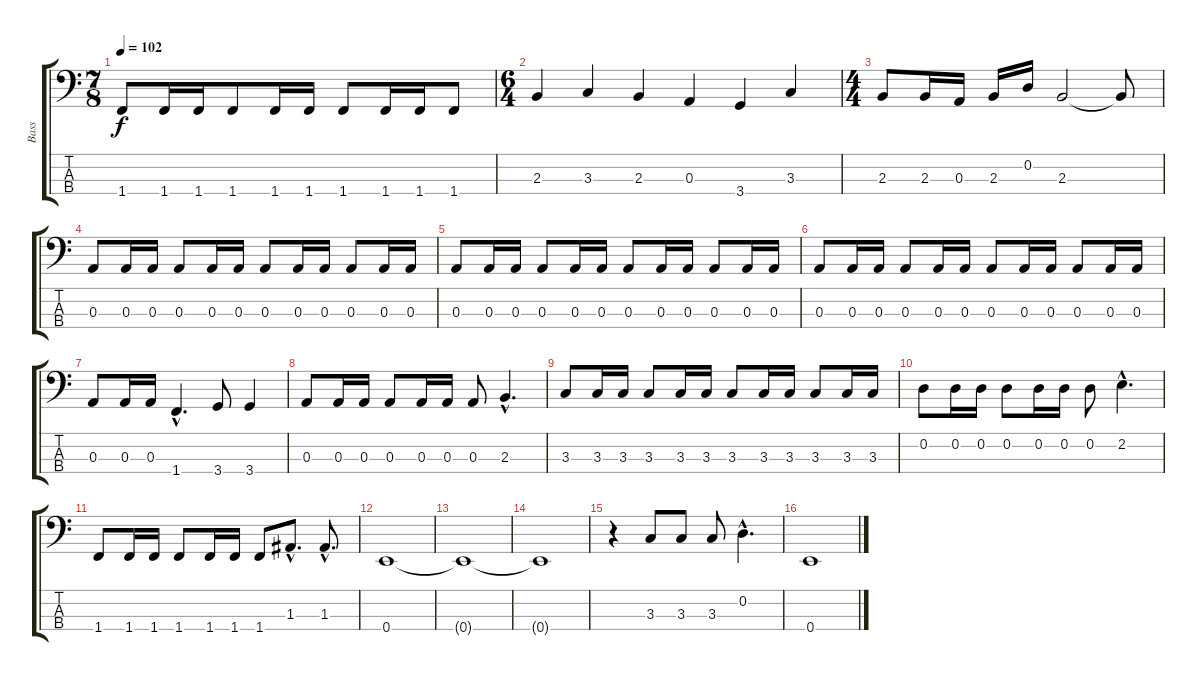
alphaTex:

\track ("Bass" "Bass") {instrument electricbassfinger}
\staff {score tabs}
\tuning (G2 D2 A1 E1) {hide}
\ts (7 8)
\tempo 102
\clef f4
\ks c
1.4{t}.8{dy f} 1.4.16 1.4.16 1.4.8 1.4.16 1.4.16 1.4.8 1.4.16 1.4.16 1.4.8 |
\ts (6 4)
2.3.4 3.3.4 2.3.4 0.3.4 3.4.4 3.3.4 |
\ts (4 4)
2.3.8 2.3.16 0.3.16 2.3.16 0.2.16 2.3.2 2.3{t}.8 |
0.3.8 0.3.16 0.3.16 0.3.8 0.3.16 0.3.16 0.3.8 0.3.16 0.3.16 0.3.8 0.3.16 0.3.16 |
0.3.8 0.3.16 0.3.16 0.3.8 0.3.16 0.3.16 0.3.8 0.3.16 0.3.16 0.3.8 0.3.16 0.3.16 |
0.3.8 0.3.16 0.3.16 0.3.8 0.3.16 0.3.16 0.3.8 0.3.16 0.3.16 0.3.8 0.3.16 0.3.16 |
0.3.8 0.3.16 0.3.16 1.4{hac}.4{d} 3.4.8 3.4.4 |
0.3.8 0.3.16 0.3.16 0.3.8 0.3.16 0.3.16 0.3.8 2.3{hac}.4{d} |
3.3.8 3.3.16 3.3.16 3.3.8 3.3.16 3.3.16 3.3.8 3.3.16 3.3.16 3.3.8 3.3.16 3.3.16 |
0.2.8 0.2.16 0.2.16 0.2.8 0.2.16 0.2.16 0.2.8 2.2{hac}.4{d} |
1.4.8 1.4.16 1.4.16 1.4.8 1.4.16 1.4.16 1.4.8 1.3{hac}.8{d} 1.3{hac}.8{d} |
0.4.1 |
0.4{t}.1 |
0.4{t}.1 |
r.4 3.3.8 3.3.8 3.3.8 0.2{hac}.4{d} |
0.4.1
